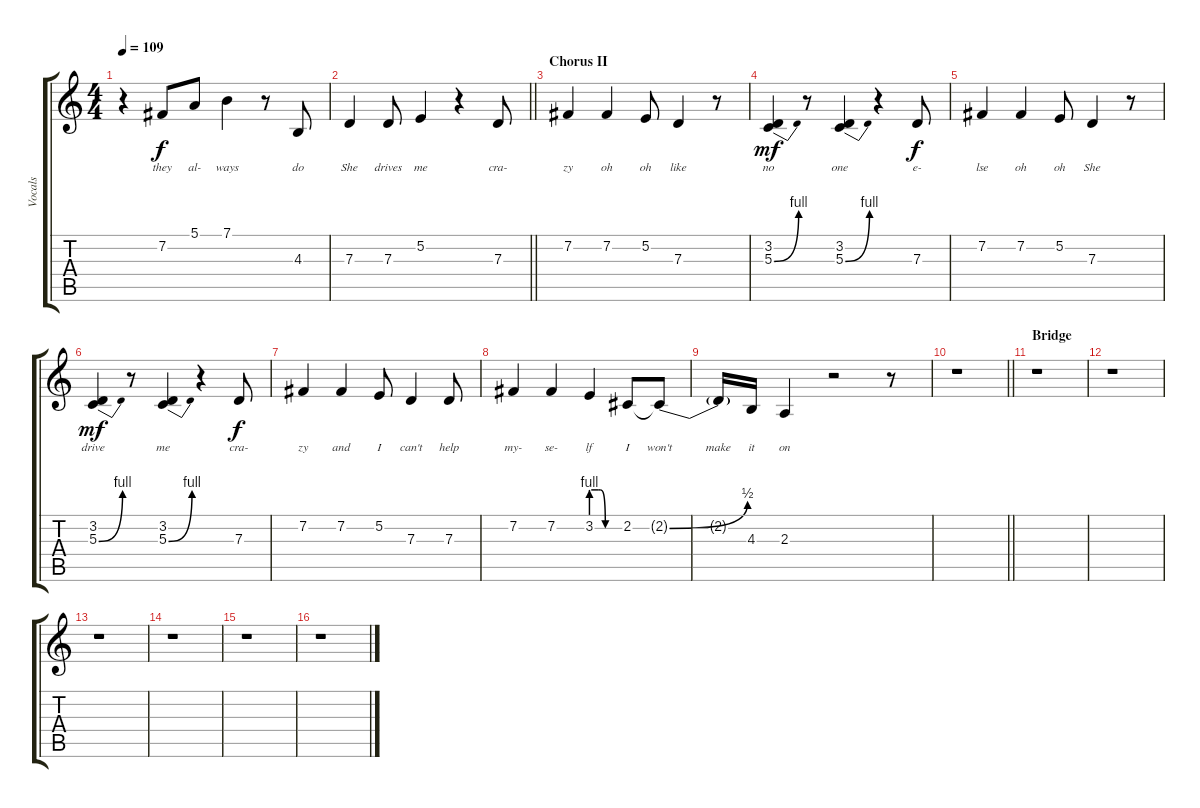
\track ("Vocals" "Vocals") {instrument altosax}
\staff {score tabs}
\tuning (E4 B3 G3 D3 A2 D2) {hide}
\ts (4 4)
\tempo 109
\clef g2
\ks c
r.4{dy f} 7.2.8{lyrics (0 "they") lyrics (1 "") lyrics (2 "") lyrics (3 "") lyrics (4 "")} 5.1.8{lyrics (0 "al-") lyrics (1 "") lyrics (2 "") lyrics (3 "") lyrics (4 "")} 7.1.4{lyrics (0 "ways") lyrics (1 "") lyrics (2 "") lyrics (3 "") lyrics (4 "")} r.8 4.3.8{lyrics (0 "do") lyrics (1 "") lyrics (2 "") lyrics (3 "") lyrics (4 "")} |
\barLineRight lightlight
7.3.4{lyrics (0 "She") lyrics (1 "") lyrics (2 "") lyrics (3 "") lyrics (4 "")} 7.3.8{lyrics (0 "drives") lyrics (1 "") lyrics (2 "") lyrics (3 "") lyrics (4 "")} 5.2.4{lyrics (0 "me") lyrics (1 "") lyrics (2 "") lyrics (3 "") lyrics (4 "")} r.4 7.3.8{lyrics (0 "cra-") lyrics (1 "") lyrics (2 "") lyrics (3 "") lyrics (4 "")} |
\section ("" "Chorus II")
7.2.4{lyrics (0 "zy") lyrics (1 "") lyrics (2 "") lyrics (3 "") lyrics (4 "")} 7.2.4{lyrics (0 "oh") lyrics (1 "") lyrics (2 "") lyrics (3 "") lyrics (4 "")} 5.2.8{lyrics (0 "oh") lyrics (1 "") lyrics (2 "") lyrics (3 "") lyrics (4 "")} 7.3.4{lyrics (0 "like") lyrics (1 "") lyrics (2 "") lyrics (3 "") lyrics (4 "")} r.8 |
(3.2 5.3{be (bend 0 0 60 4)}).4{lyrics (0 "no") lyrics (1 "") lyrics (2 "") lyrics (3 "") lyrics (4 "") dy mf} r.8 (3.2 5.3{be (bend 0 0 60 4)}).4{lyrics (0 "one") lyrics (1 "") lyrics (2 "") lyrics (3 "") lyrics (4 "")} r.4 7.3.8{lyrics (0 "e-") lyrics (1 "") lyrics (2 "") lyrics (3 "") lyrics (4 "") dy f} |
7.2.4{lyrics (0 "lse") lyrics (1 "") lyrics (2 "") lyrics (3 "") lyrics (4 "")} 7.2.4{lyrics (0 "oh") lyrics (1 "") lyrics (2 "") lyrics (3 "") lyrics (4 "")} 5.2.8{lyrics (0 "oh") lyrics (1 "") lyrics (2 "") lyrics (3 "") lyrics (4 "")} 7.3.4{lyrics (0 "She") lyrics (1 "") lyrics (2 "") lyrics (3 "") lyrics (4 "")} r.8 |
(3.2 5.3{be (bend 0 0 60 4)}).4{lyrics (0 "drive") lyrics (1 "") lyrics (2 "") lyrics (3 "") lyrics (4 "") dy mf} r.8 (3.2 5.3{be (bend 0 0 60 4)}).4{lyrics (0 "me") lyrics (1 "") lyrics (2 "") lyrics (3 "") lyrics (4 "")} r.4 7.3.8{lyrics (0 "cra-") lyrics (1 "") lyrics (2 "") lyrics (3 "") lyrics (4 "") dy f} |
7.2.4{lyrics (0 "zy") lyrics (1 "") lyrics (2 "") lyrics (3 "") lyrics (4 "")} 7.2.4{lyrics (0 "and") lyrics (1 "") lyrics (2 "") lyrics (3 "") lyrics (4 "")} 5.2.8{lyrics (0 "I") lyrics (1 "") lyrics (2 "") lyrics (3 "") lyrics (4 "")} 7.3.4{lyrics (0 "can't") lyrics (1 "") lyrics (2 "") lyrics (3 "") lyrics (4 "")} 7.3.8{lyrics (0 "help") lyrics (1 "") lyrics (2 "") lyrics (3 "") lyrics (4 "")} |
7.2.4{lyrics (0 "my-") lyrics (1 "") lyrics (2 "") lyrics (3 "") lyrics (4 "")} 7.2.4{lyrics (0 "se-") lyrics (1 "") lyrics (2 "") lyrics (3 "") lyrics (4 "")} 3.2{be (custom 0 4 15 4 19 4 30 0 60 0)}.4{lyrics (0 "lf") lyrics (1 "") lyrics (2 "") lyrics (3 "") lyrics (4 "")} 2.2.8{lyrics (0 "I") lyrics (1 "") lyrics (2 "") lyrics (3 "") lyrics (4 "")} 2.2{be (bend 0 0 60 2) t}.8{lyrics (0 "won't") lyrics (1 "") lyrics (2 "") lyrics (3 "") lyrics (4 "")} |
2.2{t}.16{lyrics (0 "make") lyrics (1 "") lyrics (2 "") lyrics (3 "") lyrics (4 "")} 4.3.16{lyrics (0 "it") lyrics (1 "") lyrics (2 "") lyrics (3 "") lyrics (4 "")} 2.3.4{lyrics (0 "on") lyrics (1 "") lyrics (2 "") lyrics (3 "") lyrics (4 "")} r.2 r.8 |
\barLineRight lightlight
r.1 |
\section ("" "Bridge")
r.1 |
r.1 |
r.1 |
r.1 |
r.1 |
r.1
